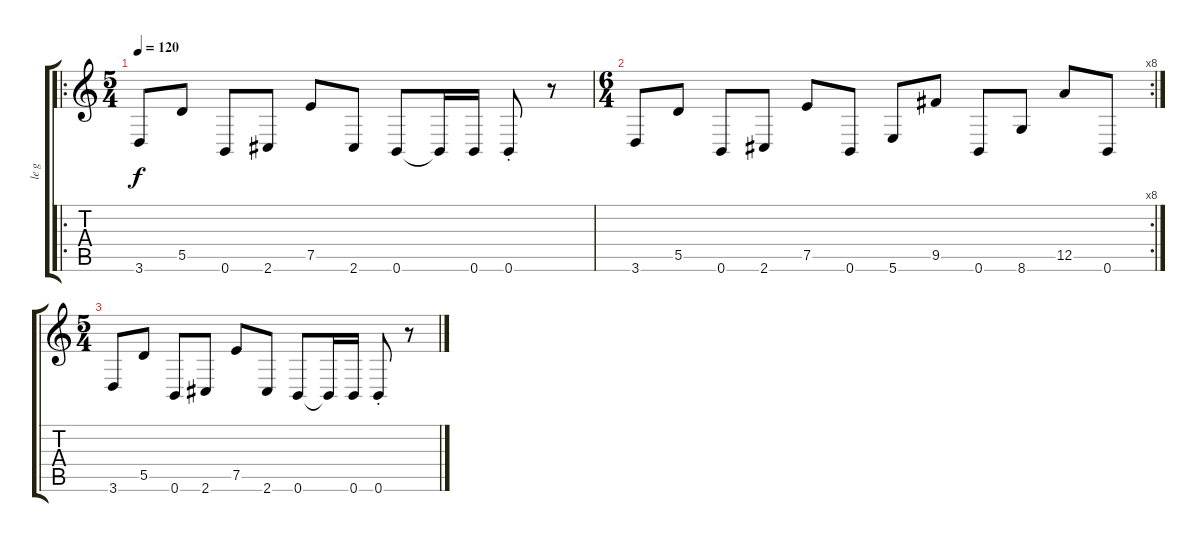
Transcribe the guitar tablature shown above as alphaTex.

\track ("le g" "le g") {instrument distortionguitar}
\staff {score tabs}
\tuning (E4 B3 G3 D3 A2 B1) {hide}
\ro
\ts (5 4)
\tempo 120
\clef g2
\ks c
3.6.8{dy f} 5.5.8 0.6.8 2.6.8 7.5.8 2.6.8 0.6.8 0.6{t}.16 0.6.16 0.6{st}.8 r.8 |
\rc 8
\ts (6 4)
3.6.8 5.5.8 0.6.8 2.6.8 7.5.8 0.6.8 5.6.8 9.5.8 0.6.8 8.6.8 12.5.8 0.6.8 |
\ts (5 4)
3.6.8 5.5.8 0.6.8 2.6.8 7.5.8 2.6.8 0.6.8 0.6{t}.16 0.6.16 0.6{st}.8 r.8
